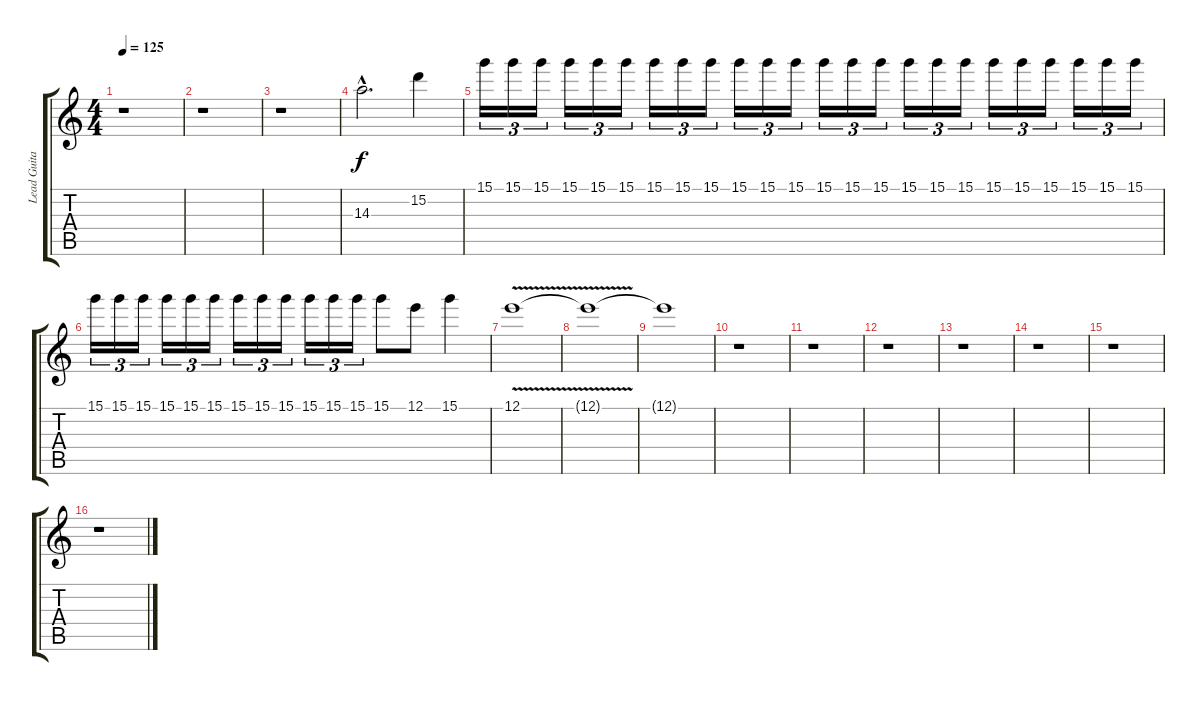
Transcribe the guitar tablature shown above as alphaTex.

\track ("Lead Guitar" "Lead Guita") {instrument overdrivenguitar}
\staff {score tabs}
\tuning (E4 B3 G3 D3 A2 E2) {hide}
\ts (4 4)
\tempo 125
\clef g2
\ks c
r.1{dy ff} |
r.1 |
r.1 |
14.3{hac}.2{d dy f} 15.2.4 |
15.1.16{tu (3 2)} 15.1.16{tu (3 2)} 15.1.16{tu (3 2)} 15.1.16{tu (3 2)} 15.1.16{tu (3 2)} 15.1.16{tu (3 2)} 15.1.16{tu (3 2)} 15.1.16{tu (3 2)} 15.1.16{tu (3 2)} 15.1.16{tu (3 2)} 15.1.16{tu (3 2)} 15.1.16{tu (3 2)} 15.1.16{tu (3 2)} 15.1.16{tu (3 2)} 15.1.16{tu (3 2)} 15.1.16{tu (3 2)} 15.1.16{tu (3 2)} 15.1.16{tu (3 2)} 15.1.16{tu (3 2)} 15.1.16{tu (3 2)} 15.1.16{tu (3 2)} 15.1.16{tu (3 2)} 15.1.16{tu (3 2)} 15.1.16{tu (3 2)} |
15.1.16{tu (3 2)} 15.1.16{tu (3 2)} 15.1.16{tu (3 2)} 15.1.16{tu (3 2)} 15.1.16{tu (3 2)} 15.1.16{tu (3 2)} 15.1.16{tu (3 2)} 15.1.16{tu (3 2)} 15.1.16{tu (3 2)} 15.1.16{tu (3 2)} 15.1.16{tu (3 2)} 15.1.16{tu (3 2)} 15.1.8 12.1.8 15.1.4 |
12.1{v}.1{volume 0} |
12.1{t}.1 |
12.1{t}.1 |
r.1 |
r.1 |
r.1 |
r.1 |
r.1 |
r.1 |
r.1
